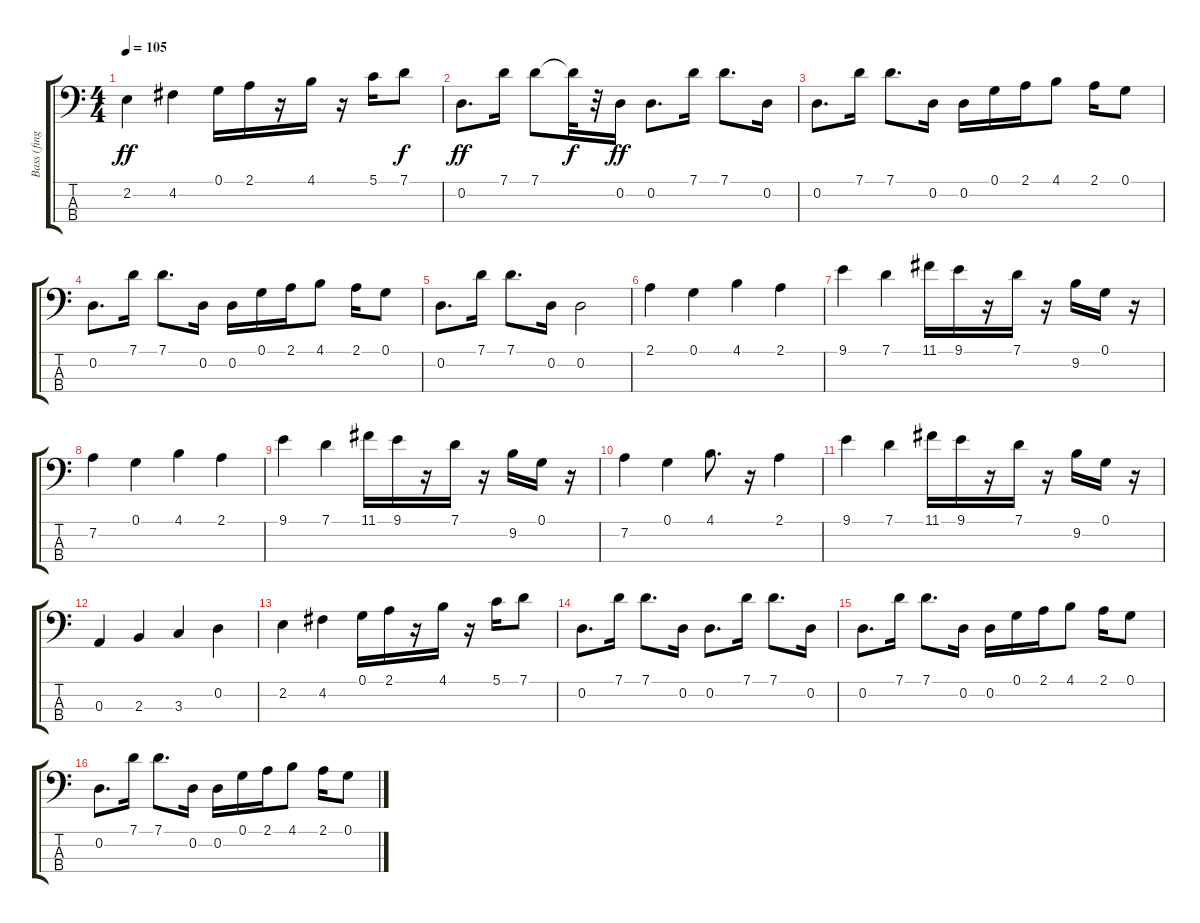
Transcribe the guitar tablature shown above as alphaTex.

\track ("Bass (finger)" "Bass (fing") {instrument electricbassfinger}
\staff {score tabs}
\tuning (G2 D2 A1 E1) {hide}
\ts (4 4)
\tempo 105
\clef f4
\ks c
2.2.4{dy ff} 4.2.4 0.1.16 2.1.16 r.16 4.1.16 r.16 5.1.16 7.1.8{dy f} |
0.2.8{d dy ff} 7.1.16 7.1.8 7.1{t}.32{dy f} r.32 0.2.16{dy ff} 0.2.8{d} 7.1.16 7.1.8{d} 0.2.16 |
0.2.8{d} 7.1.16 7.1.8{d} 0.2.16 0.2.16 0.1.16 2.1.16 4.1.8 2.1.16 0.1.8 |
0.2.8{d} 7.1.16 7.1.8{d} 0.2.16 0.2.16 0.1.16 2.1.16 4.1.8 2.1.16 0.1.8 |
0.2.8{d} 7.1.16 7.1.8{d} 0.2.16 0.2.2 |
2.1.4 0.1.4 4.1.4 2.1.4 |
9.1.4 7.1.4 11.1.16 9.1.16 r.16 7.1.16 r.16 9.2.16 0.1.16 r.16 |
7.2.4 0.1.4 4.1.4 2.1.4 |
9.1.4 7.1.4 11.1.16 9.1.16 r.16 7.1.16 r.16 9.2.16 0.1.16 r.16 |
7.2.4 0.1.4 4.1.8{d} r.16 2.1.4 |
9.1.4 7.1.4 11.1.16 9.1.16 r.16 7.1.16 r.16 9.2.16 0.1.16 r.16 |
0.3.4 2.3.4 3.3.4 0.2.4 |
2.2.4 4.2.4 0.1.16 2.1.16 r.16 4.1.16 r.16 5.1.16 7.1.8 |
0.2.8{d} 7.1.16 7.1.8{d} 0.2.16 0.2.8{d} 7.1.16 7.1.8{d} 0.2.16 |
0.2.8{d} 7.1.16 7.1.8{d} 0.2.16 0.2.16 0.1.16 2.1.16 4.1.8 2.1.16 0.1.8 |
0.2.8{d} 7.1.16 7.1.8{d} 0.2.16 0.2.16 0.1.16 2.1.16 4.1.8 2.1.16 0.1.8
